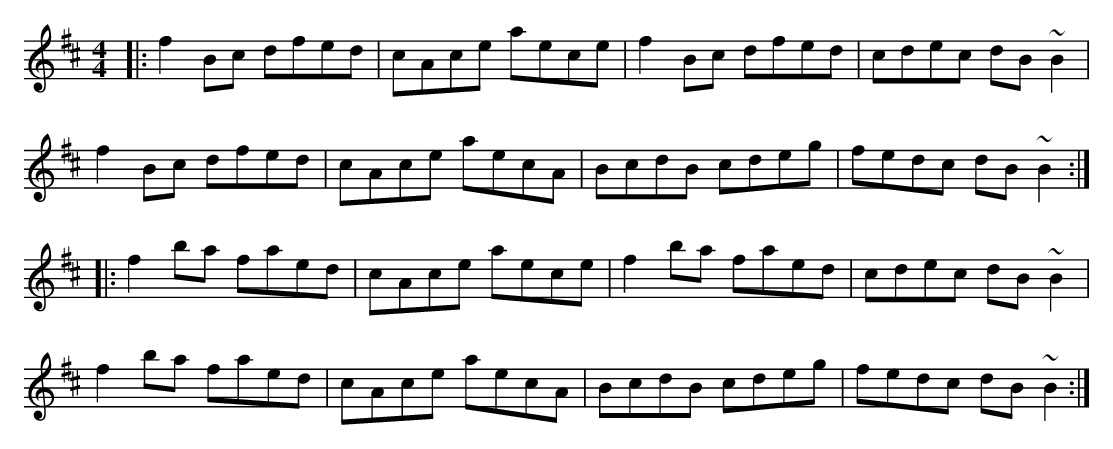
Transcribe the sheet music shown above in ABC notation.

X:1
M:4/4
K:Bmin
|:f2Bc dfed|cAce aece|f2Bc dfed|cdec dB~B2|
f2Bc dfed|cAce aecA|BcdB cdeg|fedc dB~B2:|
|:f2ba faed|cAce aece|f2ba faed|cdec dB~B2|
f2ba faed|cAce aecA|BcdB cdeg|fedc dB~B2:|
